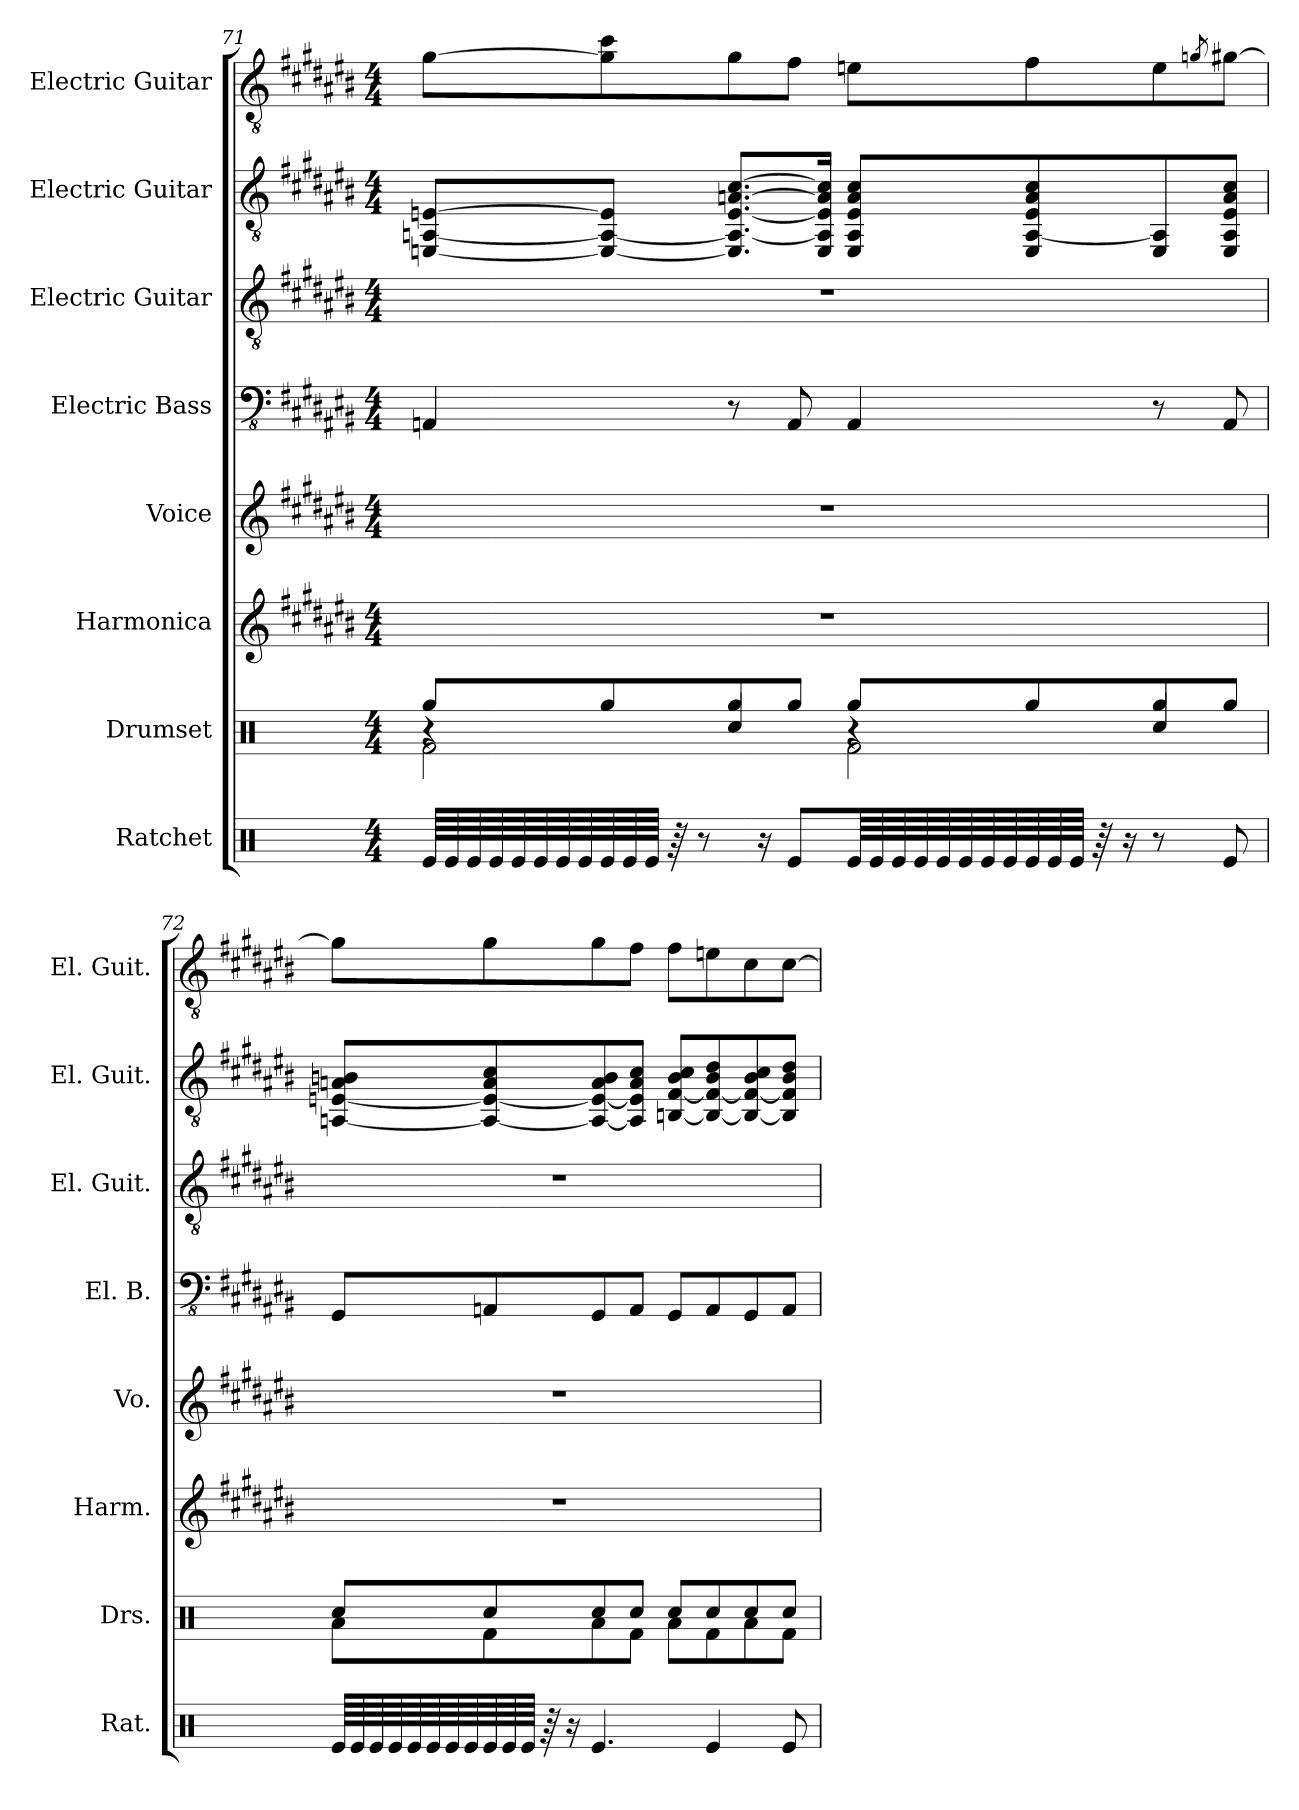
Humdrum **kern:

**kern	**kern	**kern	**kern	**kern	**kern	**kern	**kern
*part8	*part7	*part6	*part5	*part4	*part3	*part2	*part1
*staff8	*staff7	*staff6	*staff5	*staff4	*staff3	*staff2	*staff1
*I"Ratchet	*I"Drumset	*I"Harmonica	*I"Voice	*I"Electric Bass	*I"Electric Guitar	*I"Electric Guitar	*I"Electric Guitar
*I'Rat.	*I'Drs.	*I'Harm.	*I'Vo.	*I'El. B.	*I'El. Guit.	*I'El. Guit.	*I'El. Guit.
!!LO:PB:g=z
*clefX	*clefX	*clefG2	*clefG2	*clefFv4	*clefGv2	*clefGv2	*clefGv2
*k[]	*k[]	*k[f#c#g#d#a#e#b#]	*k[f#c#g#d#a#e#b#]	*k[f#c#g#d#a#e#b#]	*k[f#c#g#d#a#e#b#]	*k[f#c#g#d#a#e#b#]	*k[f#c#g#d#a#e#b#]
*M4/4	*M4/4	*M4/4	*M4/4	*M4/4	*M4/4	*M4/4	*M4/4
=71	=71	=71	=71	=71	=71	=71	=71
*	*^	*	*	*	*	*	*
*	*	*^	*	*	*	*	*	*
64Re/LLLL	4r	2Rf\	8Rgg/L	1r	1r	4AAAn/	1r	[8EEn/ [8AAn/ [8En/L	[8g#\L
64Re/	.	.	.	.	.	.	.	.	.
64Re/	.	.	.	.	.	.	.	.	.
64Re/	.	.	.	.	.	.	.	.	.
64Re/	.	.	.	.	.	.	.	.	.
64Re/	.	.	.	.	.	.	.	.	.
64Re/	.	.	.	.	.	.	.	.	.
64Re/	.	.	.	.	.	.	.	.	.
64Re/	.	.	8Rgg/	.	.	.	.	8EE/_ 8AA/_ 8E/]J	8g#\] 8cc#\
64Re/	.	.	.	.	.	.	.	.	.
64Re/JJJJ	.	.	.	.	.	.	.	.	.
64r	.	.	.	.	.	.	.	.	.
8r	.	.	.	.	.	.	.	.	.
.	4Rcc/	.	8Rgg/	.	.	8r	.	8.EE/] 8.AA/_ [8.E/ [8.An/ [8.c#/L	8g#\
16r	.	.	.	.	.	.	.	.	.
8Re/L	.	.	8Rgg/J	.	.	8AAA/	.	.	8f#\J
.	.	.	.	.	.	.	.	16EE/ 16AA/] 16E/] 16A/] 16c#/]Jk	.
64Re/LLL	4r	2Rf\	8Rgg/L	.	.	4AAA/	.	8EE/ 8AA/ 8E/ 8A/ 8c#/L	8en\L
64Re/	.	.	.	.	.	.	.	.	.
64Re/	.	.	.	.	.	.	.	.	.
64Re/	.	.	.	.	.	.	.	.	.
64Re/	.	.	.	.	.	.	.	.	.
64Re/	.	.	.	.	.	.	.	.	.
64Re/	.	.	.	.	.	.	.	.	.
64Re/	.	.	.	.	.	.	.	.	.
64Re/	.	.	8Rgg/	.	.	.	.	8EE/ [8AA/ 8E/ 8A/ 8c#/	8f#\
64Re/	.	.	.	.	.	.	.	.	.
64Re/JJJJ	.	.	.	.	.	.	.	.	.
64r	.	.	.	.	.	.	.	.	.
16r	.	.	.	.	.	.	.	.	.
8r	4Rcc/	.	8Rgg/	.	.	8r	.	8EE/ 8AA/]	8e\
.	.	.	.	.	.	.	.	.	8qgn/
8Re/	.	.	8Rgg/J	.	.	8AAA/	.	8EE/ 8AA/ 8E/ 8A/ 8c#/J	[8g#X\J
*	*	*v	*v	*	*	*	*	*	*
!!LO:PB:g=z
=72	=72	=72	=72	=72	=72	=72	=72	=72
64Re/LLLL	8Rcc/L	8Ra\L	1r	1r	8GGG#/L	1r	[8AAn/ [8En/ 8An/ 8Bn/L	8g#\L]
64Re/	.	.	.	.	.	.	.	.
64Re/	.	.	.	.	.	.	.	.
64Re/	.	.	.	.	.	.	.	.
64Re/	.	.	.	.	.	.	.	.
64Re/	.	.	.	.	.	.	.	.
64Re/	.	.	.	.	.	.	.	.
64Re/	.	.	.	.	.	.	.	.
64Re/	8Rcc/	8Rf\	.	.	8AAAn/	.	8AA/_ 8E/_ 8A/ 8c#/	8g#\
64Re/	.	.	.	.	.	.	.	.
64Re/JJJJ	.	.	.	.	.	.	.	.
64r	.	.	.	.	.	.	.	.
16r	.	.	.	.	.	.	.	.
4.Re/	8Rcc/	8Ra\	.	.	8GGG#/	.	8AA/_ 8E/_ 8A/ 8B/	8g#\
.	8Rcc/J	8Rf\J	.	.	8AAA/J	.	8AA/] 8E/] 8A/ 8c#/J	8f#\J
.	8Rcc/L	8Ra\L	.	.	8GGG#/L	.	[8BBn/ [8F#/ 8B/ 8c#/L	8f#\L
4Re/	8Rcc/	8Rf\	.	.	8AAA/	.	8BB/_ 8F#/_ 8B/ 8d#/	8en\
.	8Rcc/	8Ra\	.	.	8GGG#/	.	8BB/_ 8F#/_ 8B/ 8c#/	8c#\
8Re/	8Rcc/J	8Rf\J	.	.	8AAA/J	.	8BB/] 8F#/] 8B/ 8d#/J	[8c#\J
*	*v	*v	*	*	*	*	*	*
=	=	=	=	=	=	=	=
*-	*-	*-	*-	*-	*-	*-	*-
